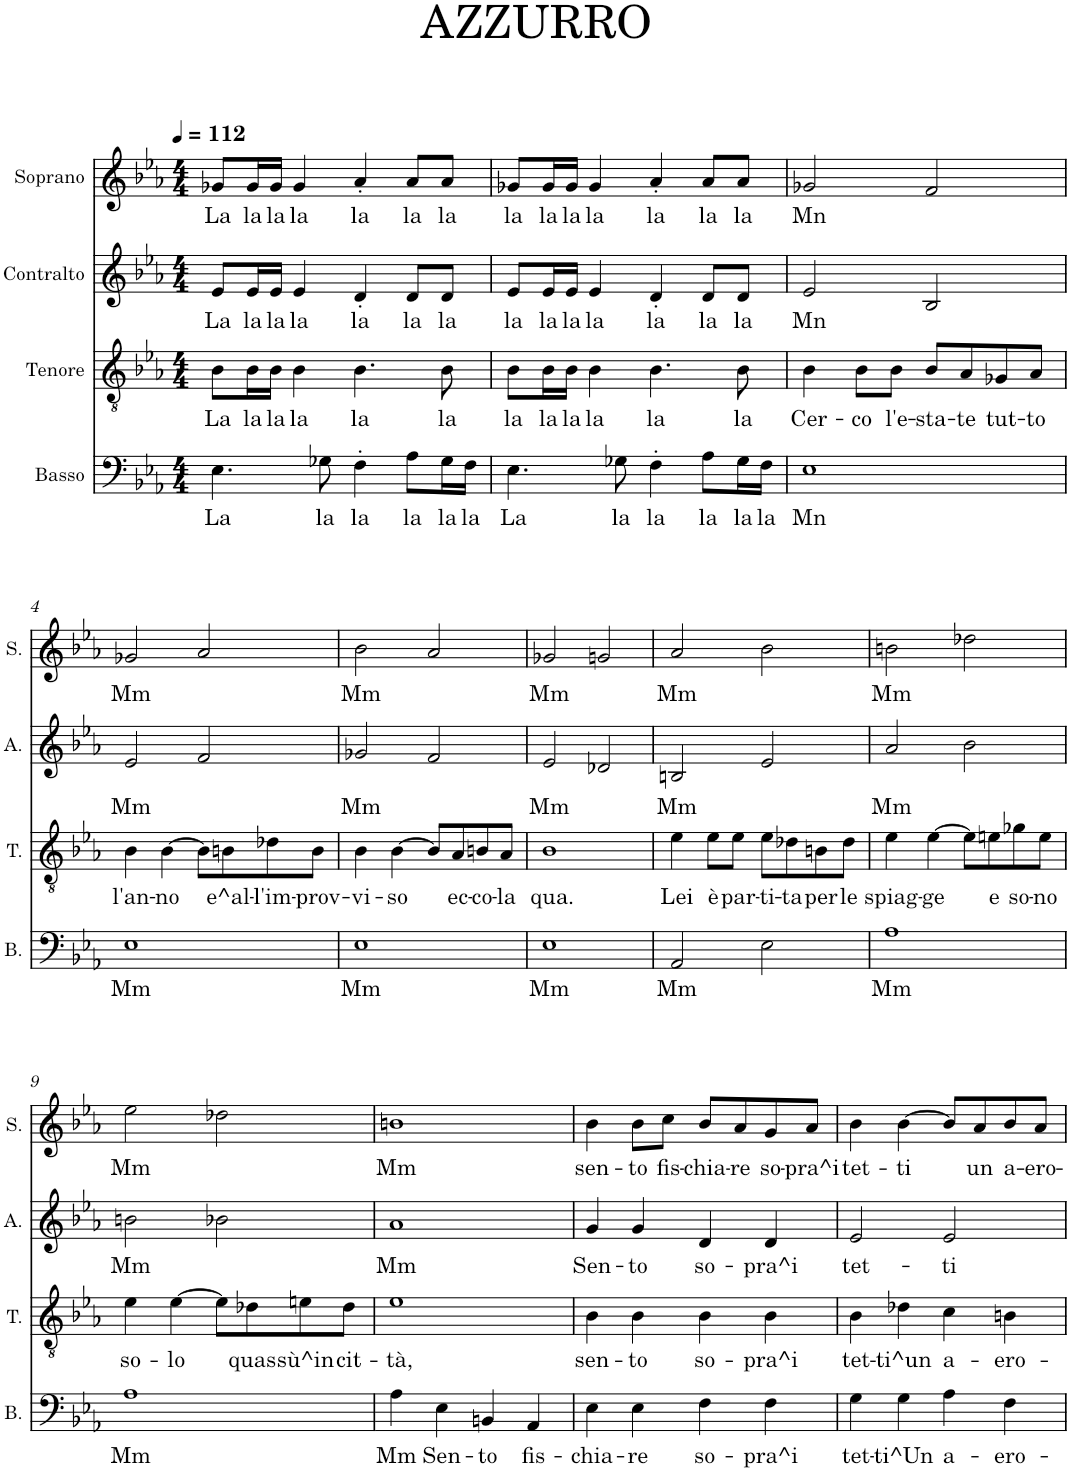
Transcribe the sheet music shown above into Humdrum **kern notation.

**kern	**text	**kern	**text	**kern	**text	**kern	**text
*part4	*part4	*part3	*part3	*part2	*part2	*part1	*part1
*staff4	*staff4	*staff3	*staff3	*staff2	*staff2	*staff1	*staff1
*I"Basso	*	*I"Tenore	*	*I"Contralto	*	*I"Soprano	*
*I'B.	*	*I'T.	*	*	*	*I'S.	*
*clefF4	*	*clefGv2	*	*clefG2	*	*clefG2	*
*k[b-e-a-]	*	*k[b-e-a-]	*	*k[b-e-a-]	*	*k[b-e-a-]	*
*M4/4	*	*M4/4	*	*M4/4	*	*M4/4	*
*MM112	*	*MM112	*	*MM112	*	*MM112	*
=1	=1	=1	=1	=1	=1	=1	=1
!	!LO:LY:b	!	!LO:LY:b	!	!LO:LY:b	!	!LO:LY:b
4.E-\	La	8B-\L	La	8e-/L	La	8g-X/L	La
!	!	!	!LO:LY:b	!	!LO:LY:b	!	!LO:LY:b
.	.	16B-\L	la	16e-/L	la	16g-/L	la
!	!	!	!LO:LY:b	!	!LO:LY:b	!	!LO:LY:b
.	.	16B-\JJ	la	16e-/JJ	la	16g-/JJ	la
!	!	!	!LO:LY:b	!	!LO:LY:b	!	!LO:LY:b
.	.	4B-\	la	4e-/	la	4g-/	la
!	!LO:LY:b	!	!	!	!	!	!
8G-X\	la	.	.	.	.	.	.
!	!LO:LY:b	!	!LO:LY:b	!	!LO:LY:b	!	!LO:LY:b
4F'\	la	4.B-\	la	4d'/	la	4a-'/	la
!	!LO:LY:b	!	!	!	!LO:LY:b	!	!LO:LY:b
8A-\L	la	.	.	8d/L	la	8a-/L	la
!	!LO:LY:b	!	!LO:LY:b	!	!LO:LY:b	!	!LO:LY:b
16G-\L	la	8B-\	la	8d/J	la	8a-/J	la
!	!LO:LY:b	!	!	!	!	!	!
16F\JJ	la	.	.	.	.	.	.
=2	=2	=2	=2	=2	=2	=2	=2
!	!LO:LY:b	!	!LO:LY:b	!	!LO:LY:b	!	!LO:LY:b
4.E-\	La	8B-\L	la	8e-/L	la	8g-X/L	la
!	!	!	!LO:LY:b	!	!LO:LY:b	!	!LO:LY:b
.	.	16B-\L	la	16e-/L	la	16g-/L	la
!	!	!	!LO:LY:b	!	!LO:LY:b	!	!LO:LY:b
.	.	16B-\JJ	la	16e-/JJ	la	16g-/JJ	la
!	!	!	!LO:LY:b	!	!LO:LY:b	!	!LO:LY:b
.	.	4B-\	la	4e-/	la	4g-/	la
!	!LO:LY:b	!	!	!	!	!	!
8G-X\	la	.	.	.	.	.	.
!	!LO:LY:b	!	!LO:LY:b	!	!LO:LY:b	!	!LO:LY:b
4F'\	la	4.B-\	la	4d'/	la	4a-'/	la
!	!LO:LY:b	!	!	!	!LO:LY:b	!	!LO:LY:b
8A-\L	la	.	.	8d/L	la	8a-/L	la
!	!LO:LY:b	!	!LO:LY:b	!	!LO:LY:b	!	!LO:LY:b
16G-\L	la	8B-\	la	8d/J	la	8a-/J	la
!	!LO:LY:b	!	!	!	!	!	!
16F\JJ	la	.	.	.	.	.	.
=3	=3	=3	=3	=3	=3	=3	=3
!	!LO:LY:b	!	!LO:LY:b	!	!LO:LY:b	!	!LO:LY:b
1E-	Mn	4B-\	Cer-	2e-/	Mn	2g-X/	Mn
!	!	!	!LO:LY:b	!	!	!	!
.	.	8B-\L	-co	.	.	.	.
!	!	!	!LO:LY:b	!	!	!	!
.	.	8B-\J	l'e-	.	.	.	.
!	!	!	!LO:LY:b	!	!	!	!
.	.	8B-/L	-sta-	2B-/	.	2f/	.
!	!	!	!LO:LY:b	!	!	!	!
.	.	8A-/	-te	.	.	.	.
!	!	!	!LO:LY:b	!	!	!	!
.	.	8G-X/	tut-	.	.	.	.
!	!	!	!LO:LY:b	!	!	!	!
.	.	8A-/J	-to	.	.	.	.
!!LO:LB:g=z
=4	=4	=4	=4	=4	=4	=4	=4
!	!LO:LY:b	!	!LO:LY:b	!	!LO:LY:b	!	!LO:LY:b
1E-	Mm	4B-\	l'an-	2e-/	Mm	2g-X/	Mm
!	!	!	!LO:LY:b	!	!	!	!
.	.	[4B-\	-no	.	.	.	.
.	.	8B-\L]	.	2f/	.	2a-/	.
!	!	!	!LO:LY:b	!	!	!	!
.	.	8Bn\	e^al-	.	.	.	.
!	!	!	!LO:LY:b	!	!	!	!
.	.	8d-X\	-l'im-	.	.	.	.
!	!	!	!LO:LY:b	!	!	!	!
.	.	8B\J	-prov-	.	.	.	.
=5	=5	=5	=5	=5	=5	=5	=5
!	!LO:LY:b	!	!LO:LY:b	!	!LO:LY:b	!	!LO:LY:b
1E-	Mm	4B-\	-vi-	2g-X/	Mm	2b-\	Mm
!	!	!	!LO:LY:b	!	!	!	!
.	.	[4B-\	-so	.	.	.	.
.	.	8B-/L]	.	2f/	.	2a-/	.
!	!	!	!LO:LY:b	!	!	!	!
.	.	8A-/	ec-	.	.	.	.
!	!	!	!LO:LY:b	!	!	!	!
.	.	8Bn/	-co-	.	.	.	.
!	!	!	!LO:LY:b	!	!	!	!
.	.	8A-/J	-la	.	.	.	.
=6	=6	=6	=6	=6	=6	=6	=6
!	!LO:LY:b	!	!LO:LY:b	!	!LO:LY:b	!	!LO:LY:b
1E-	Mm	1B-	qua.	2e-/	Mm	2g-X/	Mm
.	.	.	.	2d-X/	.	2gn/	.
=7	=7	=7	=7	=7	=7	=7	=7
!	!LO:LY:b	!	!LO:LY:b	!	!LO:LY:b	!	!LO:LY:b
2AA-/	Mm	4e-\	Lei	2Bn/	Mm	2a-/	Mm
!	!	!	!LO:LY:b	!	!	!	!
.	.	8e-\L	è	.	.	.	.
!	!	!	!LO:LY:b	!	!	!	!
.	.	8e-\J	par-	.	.	.	.
!	!	!	!LO:LY:b	!	!	!	!
2E-\	.	8e-\L	-ti-	2e-/	.	2b-\	.
!	!	!	!LO:LY:b	!	!	!	!
.	.	8d-X\	-ta	.	.	.	.
!	!	!	!LO:LY:b	!	!	!	!
.	.	8Bn\	per	.	.	.	.
!	!	!	!LO:LY:b	!	!	!	!
.	.	8d-\J	le	.	.	.	.
=8	=8	=8	=8	=8	=8	=8	=8
!	!LO:LY:b	!	!LO:LY:b	!	!LO:LY:b	!	!LO:LY:b
1A-	Mm	4e-\	spiag-	2a-/	Mm	2bn\	Mm
!	!	!	!LO:LY:b	!	!	!	!
.	.	[4e-\	-ge	.	.	.	.
.	.	8e-\L]	.	2b-\	.	2dd-X\	.
!	!	!	!LO:LY:b	!	!	!	!
.	.	8en\	e	.	.	.	.
!	!	!	!LO:LY:b	!	!	!	!
.	.	8g-X\	so-	.	.	.	.
!	!	!	!LO:LY:b	!	!	!	!
.	.	8e\J	-no	.	.	.	.
!!LO:LB:g=z
=9	=9	=9	=9	=9	=9	=9	=9
!	!LO:LY:b	!	!LO:LY:b	!	!LO:LY:b	!	!LO:LY:b
1A-	Mm	4e-\	so-	2bn\	Mm	2ee-\	Mm
!	!	!	!LO:LY:b	!	!	!	!
.	.	[4e-\	-lo	.	.	.	.
.	.	8e-\L]	.	2b-X\	.	2dd-X\	.
!	!	!	!LO:LY:b	!	!	!	!
.	.	8d-X\	quas	.	.	.	.
!	!	!	!LO:LY:b	!	!	!	!
.	.	8en\	sù^in	.	.	.	.
!	!	!	!LO:LY:b	!	!	!	!
.	.	8d-\J	cit-	.	.	.	.
=10	=10	=10	=10	=10	=10	=10	=10
!	!LO:LY:b	!	!LO:LY:b	!	!LO:LY:b	!	!LO:LY:b
4A-\	Mm	1e-	-tà,	1a-	Mm	1bn	Mm
!	!LO:LY:b	!	!	!	!	!	!
4E-\	Sen-	.	.	.	.	.	.
!	!LO:LY:b	!	!	!	!	!	!
4BBn/	-to	.	.	.	.	.	.
!	!LO:LY:b	!	!	!	!	!	!
4AA-/	fis-	.	.	.	.	.	.
=11	=11	=11	=11	=11	=11	=11	=11
!	!LO:LY:b	!	!LO:LY:b	!	!LO:LY:b	!	!LO:LY:b
4E-\	-chia-	4B-\	sen-	4g/	Sen-	4b-\	sen-
!	!LO:LY:b	!	!LO:LY:b	!	!LO:LY:b	!	!LO:LY:b
4E-\	-re	4B-\	-to	4g/	-to	8b-\L	-to
!	!	!	!	!	!	!	!LO:LY:b
.	.	.	.	.	.	8cc\J	fis-
!	!LO:LY:b	!	!LO:LY:b	!	!LO:LY:b	!	!LO:LY:b
4F\	so-	4B-\	so-	4d/	so-	8b-/L	-chia-
!	!	!	!	!	!	!	!LO:LY:b
.	.	.	.	.	.	8a-/	-re
!	!LO:LY:b	!	!LO:LY:b	!	!LO:LY:b	!	!LO:LY:b
4F\	-pra^i	4B-\	-pra^i	4d/	-pra^i	8g/	so-
!	!	!	!	!	!	!	!LO:LY:b
.	.	.	.	.	.	8a-/J	-pra^i
=12	=12	=12	=12	=12	=12	=12	=12
!	!LO:LY:b	!	!LO:LY:b	!	!LO:LY:b	!	!LO:LY:b
4G\	tet-	4B-\	tet-	2e-/	tet-	4b-\	tet-
!	!LO:LY:b	!	!LO:LY:b	!	!	!	!LO:LY:b
4G\	-ti^Un	4d-X\	-ti^un	.	.	[4b-\	-ti
!	!LO:LY:b	!	!LO:LY:b	!	!LO:LY:b	!	!
4A-\	a-	4c\	a-	2e-/	-ti	8b-/L]	.
!	!	!	!	!	!	!	!LO:LY:b
.	.	.	.	.	.	8a-/	un
!	!LO:LY:b	!	!LO:LY:b	!	!	!	!LO:LY:b
4F\	-ero-	4Bn\	-ero-	.	.	8b-/	a-
!	!	!	!	!	!	!	!LO:LY:b
.	.	.	.	.	.	8a-/J	-ero-
=	=	=	=	=	=	=	=
*-	*-	*-	*-	*-	*-	*-	*-
